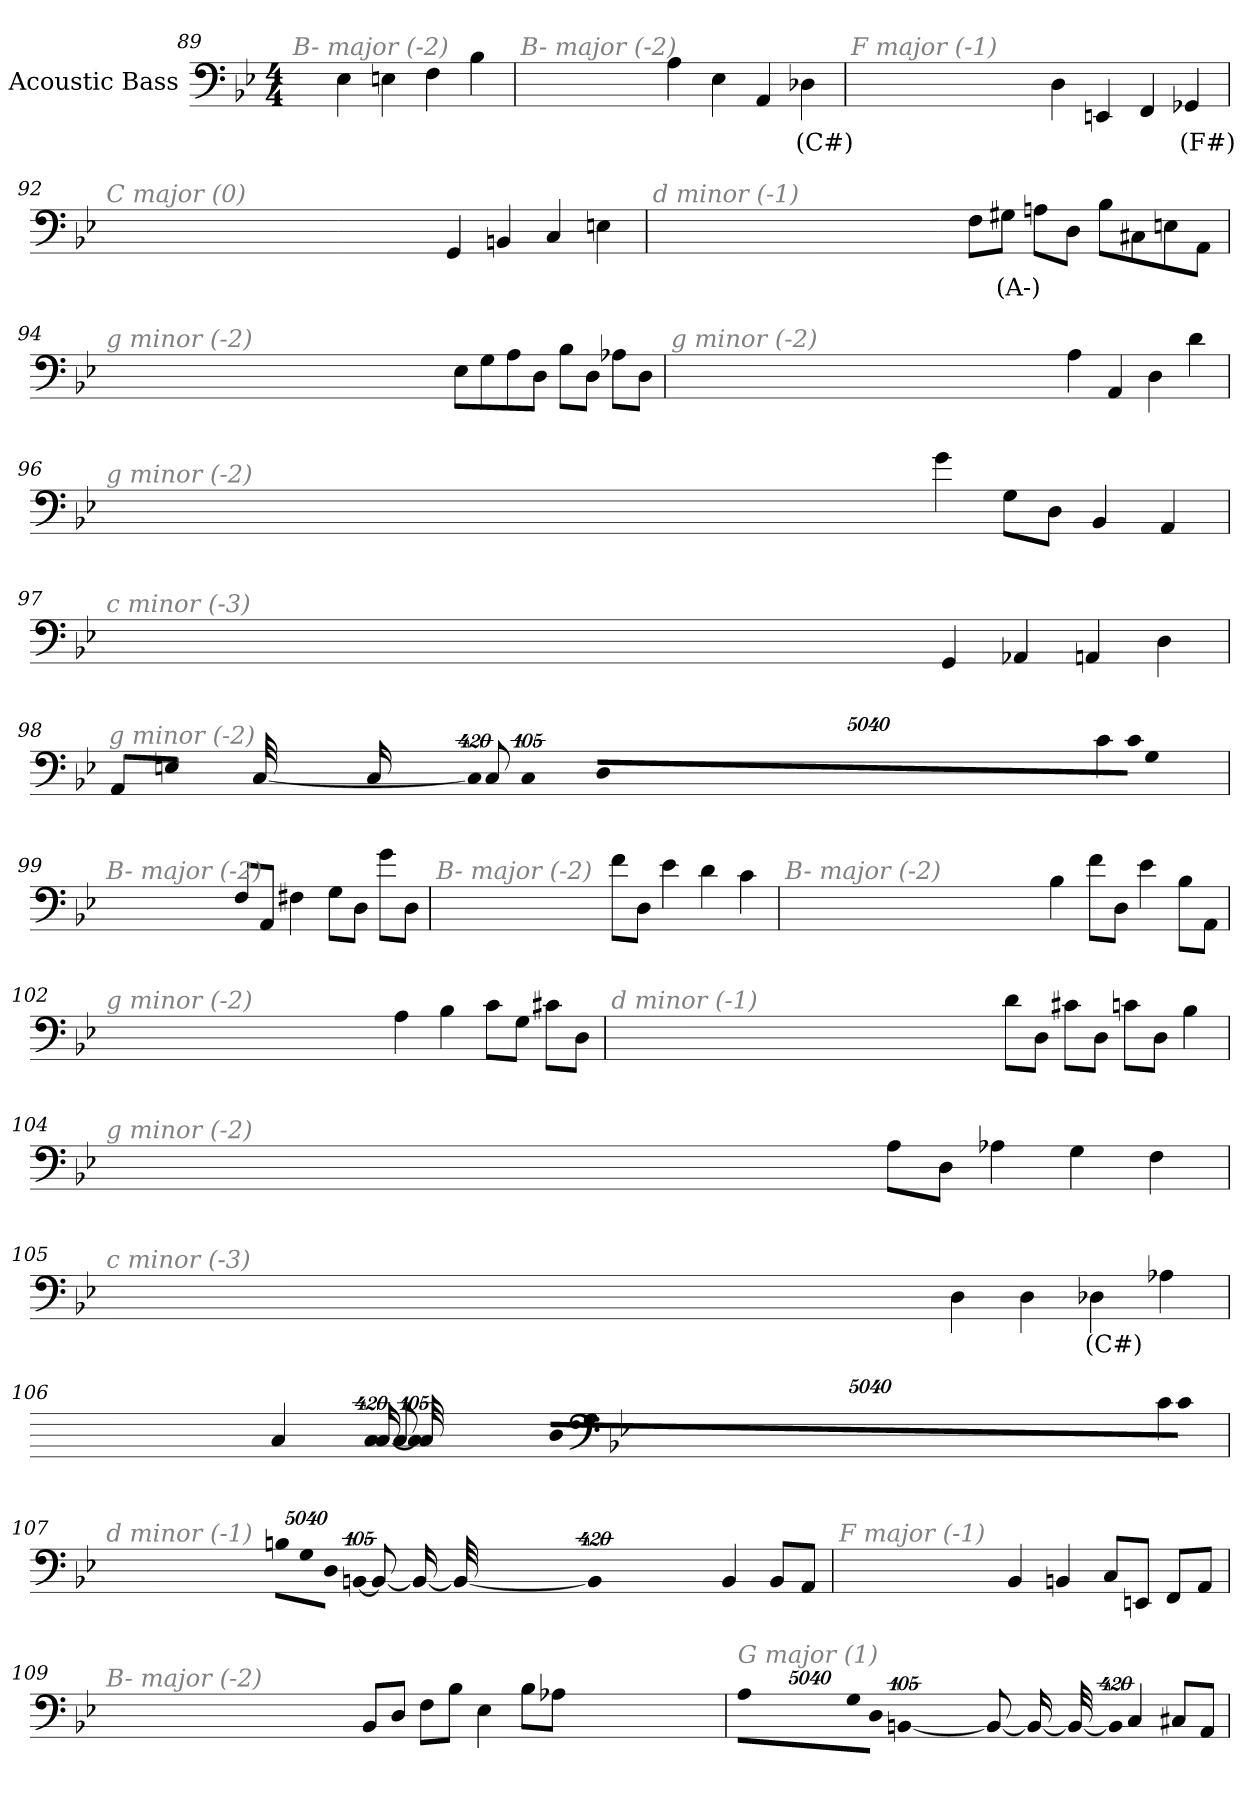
**kern	**text
*part1	*part1
*staff1	*staff1
*I"Acoustic Bass	*
*clefF4	*
*ITrd7c12	*
*k[b-e-]	*
*B-:	*
*M4/4	*
=89	=89
!LO:TX:i:color=#808080:t=B- major (-2)	!
4EE-	.
4EEn	.
4FF	.
4BB-	.
=90	=90
!LO:TX:i:color=#808080:t=B- major (-2)	!
4AA	.
4EE-	.
4AAA	.
4DD-Xi	(C#)
=91	=91
!LO:TX:i:color=#808080:t=F major (-1)	!
4DD	.
4EEEn	.
4FFF	.
4GGG-Xi	(F#)
=92	=92
!LO:TX:i:color=#808080:t=C major (0)	!
4GGG	.
4BBBn	.
4CC	.
4EEn	.
=93	=93
!LO:TX:i:color=#808080:t=d minor (-1)	!
8FFL	.
8GG#XiJ	(A-)
8AAnL	.
8DDJ	.
8BB-L	.
8CC#X	.
8EEn	.
8AAAJ	.
=94	=94
!LO:TX:i:color=#808080:t=g minor (-2)	!
8EE-L	.
8GG	.
8AA	.
8DDJ	.
8BB-L	.
8DDJ	.
8AA-XL	.
8DDJ	.
=95	=95
!LO:TX:i:color=#808080:t=g minor (-2)	!
4AA	.
4AAA	.
4DD	.
4D	.
=96	=96
!LO:TX:i:color=#808080:t=g minor (-2)	!
4G	.
8GGL	.
8DDJ	.
4BBB-	.
4AAA	.
=97	=97
!LO:TX:i:color=#808080:t=c minor (-3)	!
4GGG	.
4AAA-X	.
4AAAn	.
4DD	.
=98	=98
!LO:TX:i:color=#808080:t=g minor (-2)	!
4C	.
!LO:N:vis=8	!
40320%3347CL	.
!LO:N:vis=8	!
40320%3347GG	.
!LO:N:vis=8	!
40320%3347DDJ	.
!LO:N:vis=1024	!
[13440%13CC	.
8CC_	.
16CC_	.
32CC_	.
!LO:N:vis=1024%31	!
13440%407CC]	.
8EEnL	.
8AAAJ	.
=99	=99
!LO:TX:i:color=#808080:t=B- major (-2)	!
8FFL	.
8AAAJ	.
4FF#X	.
8GGL	.
8DDJ	.
8GL	.
8DDJ	.
=100	=100
!LO:TX:i:color=#808080:t=B- major (-2)	!
8FL	.
8DDJ	.
4E-	.
4D	.
4C	.
=101	=101
!LO:TX:i:color=#808080:t=B- major (-2)	!
4BB-	.
8FL	.
8DDJ	.
4E-	.
8BB-L	.
8AAAJ	.
=102	=102
!LO:TX:i:color=#808080:t=g minor (-2)	!
4AA	.
4BB-	.
8CL	.
8GGJ	.
8C#XL	.
8DDJ	.
=103	=103
!LO:TX:i:color=#808080:t=d minor (-1)	!
8DL	.
8DDJ	.
8C#XL	.
8DDJ	.
8CnL	.
8DDJ	.
4BB-	.
=104	=104
!LO:TX:i:color=#808080:t=g minor (-2)	!
8AAL	.
8DDJ	.
4AA-X	.
4GG	.
4FF	.
=105	=105
!LO:TX:i:color=#808080:t=c minor (-3)	!
4DD	.
4DD	.
4DD-Xi	(C#)
4AA-X	.
=106	=106
!LO:TX:i:color=#808080:t=g minor (-2)	!
4C	.
!LO:N:vis=8	!
40320%3347CL	.
!LO:N:vis=8	!
40320%3347GG	.
!LO:N:vis=8	!
40320%3347DDJ	.
!LO:N:vis=1024	!
[13440%13CC	.
8CC_	.
16CC_	.
32CC_	.
!LO:N:vis=1024%31	!
13440%407CC]	.
4CC	.
=107	=107
!LO:TX:i:color=#808080:t=d minor (-1)	!
!LO:N:vis=8	!
40320%3347BBnL	.
!LO:N:vis=8	!
40320%3347GG	.
!LO:N:vis=8	!
40320%3347DDJ	.
!LO:N:vis=1024	!
[13440%13BBBn	.
8BBB_	.
16BBB_	.
32BBB_	.
!LO:N:vis=1024%31	!
13440%407BBB]	.
4BBB	.
8BBBL	.
8AAAJ	.
=108	=108
!LO:TX:i:color=#808080:t=F major (-1)	!
4BBB-	.
4BBBn	.
8CCL	.
8EEEnJ	.
8FFFL	.
8AAAJ	.
=109	=109
!LO:TX:i:color=#808080:t=B- major (-2)	!
8BBB-L	.
8DDJ	.
8FFL	.
8BB-J	.
4EE-	.
8BB-L	.
8AA-XJ	.
=110	=110
!LO:TX:i:color=#808080:t=G major (1)	!
!LO:N:vis=8	!
40320%3347AAL	.
!LO:N:vis=8	!
40320%3347GG	.
!LO:N:vis=8	!
40320%3347DDJ	.
!LO:N:vis=1024	!
[13440%13BBBn	.
8BBB_	.
16BBB_	.
32BBB_	.
!LO:N:vis=1024%31	!
13440%407BBB]	.
4CC	.
8CC#XL	.
8AAAJ	.
=	=
*-	*-
